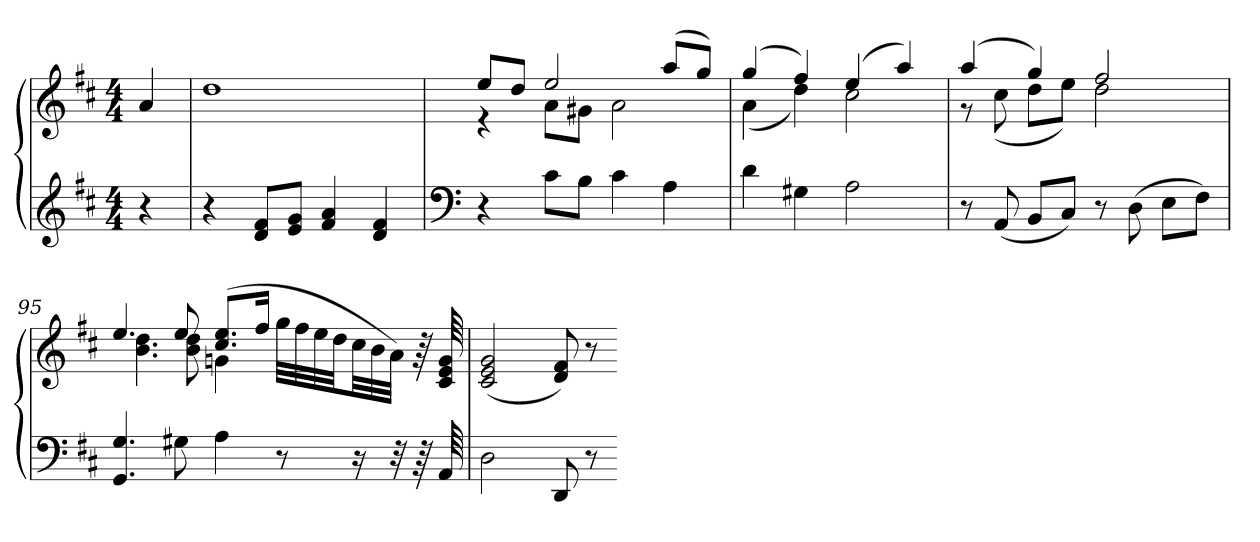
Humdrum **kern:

**kern	**kern
*part1	*part1
*staff2	*staff1
*clefG2	*clefG2
*k[f#c#]	*k[f#c#]
*D:	*D:
*M4/4	*M4/4
=	=
4r	4a
=91	=91
4r	1dd
8d 8f#L	.
8e 8gJ	.
4f# 4a	.
4d 4f#	.
=92	=92
*clefF4	*
*	*^
4r	8eeL	4r
.	8ddJ	.
8c#L	2ee	8aL
8BJ	.	8g#XJ
4c#	.	2a
4A	(8aaL	.
.	8ggJ)	.
=93	=93	=93
4d	(4gg	(4a
4G#X	4ff#)	4dd)
2A	(4ee	2cc#
.	4aa)	.
=94	=94	=94
8r	(4aa	8r
(8AA	.	(8cc#
8BBL	4gg)	8ddL
8C#J)	.	8eeJ)
8r	2ff#	2dd
(8D	.	.
8EL	.	.
8F#J)	.	.
=95	=95	=95
4.GG 4.G	4.ee	4.b 4.dd
8G#X	8ee	8b 8dd
4A	(8.cc# 8.eeL	4gn
.	16ff#Jk	.
8r	32ggLLL	4ryy
.	32ff#	.
.	32ee	.
.	32ddJJ	.
16r	32cc#LL	.
.	32b	.
32r	32aJJJ)	.
64r	64r	.
64AA	64c# 64e 64g	.
*	*v	*v
=96	=96
2D	(2c# 2e 2g
8DD	8d 8f#)
8r	8r
=-	=-
*-	*-
